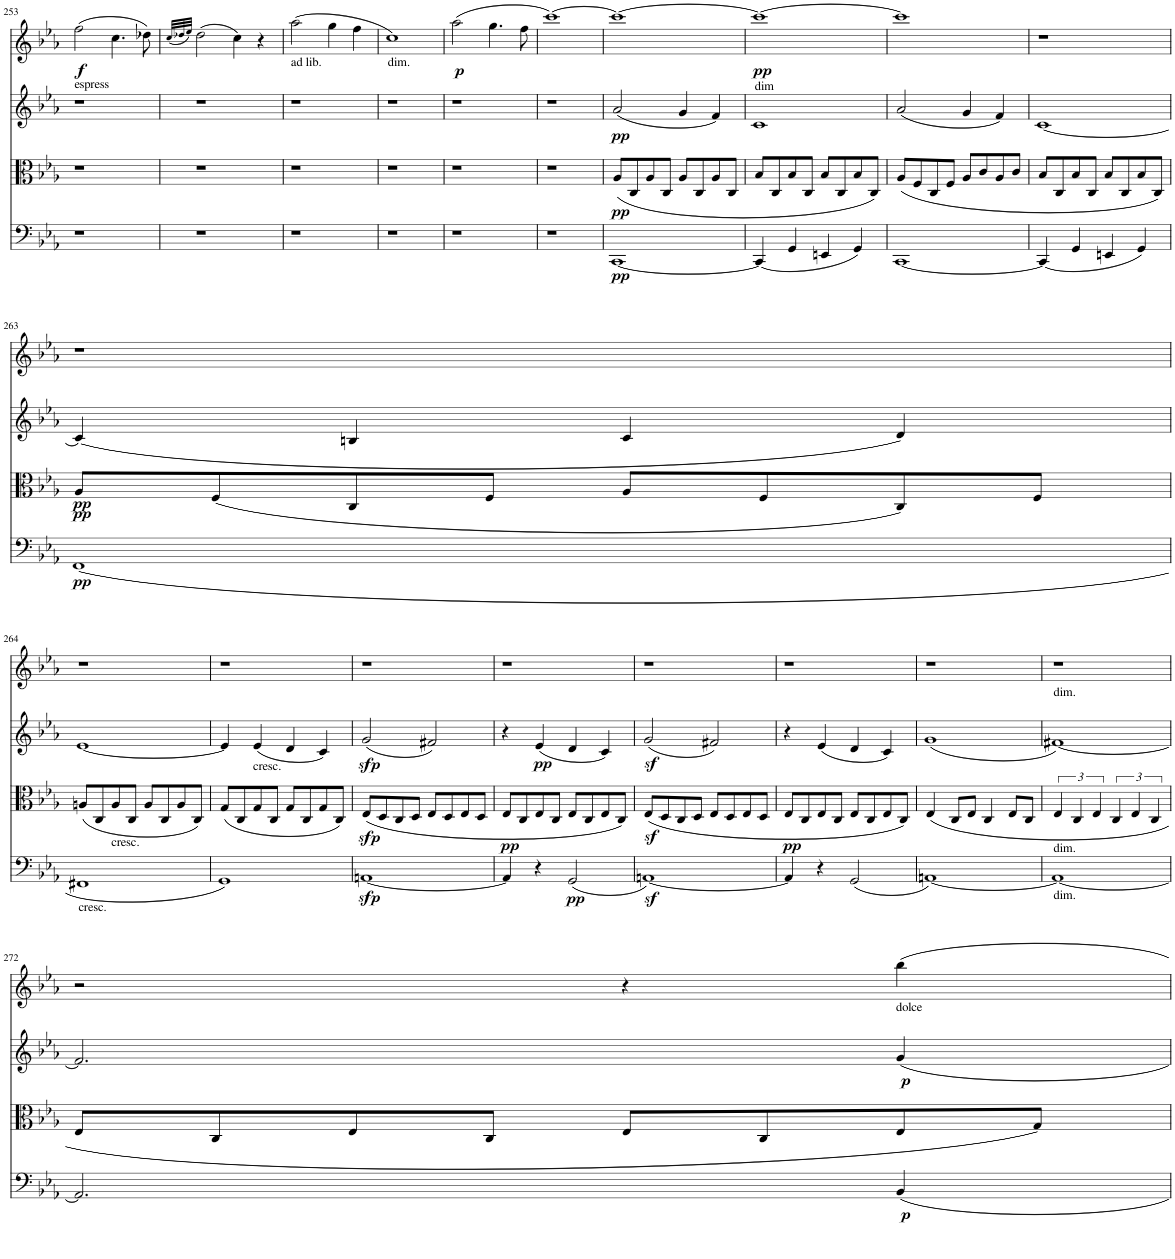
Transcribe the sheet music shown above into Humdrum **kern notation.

**kern	**dynam	**kern	**dynam	**kern	**dynam	**kern	**dynam
*part4	*part4	*part3	*part3	*part2	*part2	*part1	*part1
*staff4	*staff4	*staff3	*staff3	*staff2	*staff2	*staff1	*staff1
*I"Sampler	*	*I"Sampler	*	*I"Sampler	*	*I"Sampler	*
*I'Samp	*	*I'Samp	*	*I'Samp	*	*I'Samp	*
!!LO:PB:g=z
*clefF4	*	*clefC3	*	*clefG2	*	*clefG2	*
*k[b-e-a-]	*	*k[b-e-a-]	*	*k[b-e-a-]	*	*k[b-e-a-]	*
*M4/4	*	*M4/4	*	*M4/4	*	*M4/4	*
*met(c)	*	*met(c)	*	*met(c)	*	*met(c)	*
=253	=253	=253	=253	=253	=253	=253	=253
!	!	!	!	!	!	!LO:TX:b:t=espress	!
!	!	!	!	!	!	!	!LO:DY:b
1r	.	1r	.	1r	.	(2ff\	f
.	.	.	.	.	.	4.cc\	.
.	.	.	.	.	.	8dd-X\)	.
=254	=254	=254	=254	=254	=254	=254	=254
.	.	.	.	.	.	(32qcc/LLL	.
.	.	.	.	.	.	32qdd-X/	.
.	.	.	.	.	.	32qee-/JJJ)	.
1r	.	1r	.	1r	.	(2dd-\	.
.	.	.	.	.	.	4cc\)	.
.	.	.	.	.	.	4r	.
=255	=255	=255	=255	=255	=255	=255	=255
!	!	!	!	!	!	!LO:TX:b:t=ad lib.	!
1r	.	1r	.	1r	.	(2aa-\	.
.	.	.	.	.	.	4gg\	.
.	.	.	.	.	.	4ff\	.
=256	=256	=256	=256	=256	=256	=256	=256
!	!	!	!	!	!	!LO:TX:b:t=dim.	!
1r	.	1r	.	1r	.	1cc)	.
=257	=257	=257	=257	=257	=257	=257	=257
!	!	!	!	!	!	!	!LO:DY:b
1r	.	1r	.	1r	.	(2aa-\	p
.	.	.	.	.	.	4.gg\	.
.	.	.	.	.	.	8ff\	.
=258	=258	=258	=258	=258	=258	=258	=258
1r	.	1r	.	1r	.	[1ccc)	.
=259	=259	=259	=259	=259	=259	=259	=259
!	!LO:DY:b	!	!LO:DY:b	!	!LO:DY:b	!	!
[1CC	pp	(8A-/L	pp	(2a-/	pp	1ccc_	.
.	.	8C/	.	.	.	.	.
.	.	8A-/	.	.	.	.	.
.	.	8C/J	.	.	.	.	.
.	.	8A-/L	.	4g/	.	.	.
.	.	8C/	.	.	.	.	.
.	.	8A-/	.	4f/)	.	.	.
.	.	8C/J	.	.	.	.	.
=260	=260	=260	=260	=260	=260	=260	=260
!	!	!	!	!	!	!LO:TX:b:t=dim	!
!	!	!	!	!	!	!	!LO:DY:b
(4CC/]	.	8B-/L	.	1c	.	1ccc_	pp
.	.	8C/	.	.	.	.	.
4GG/	.	8B-/	.	.	.	.	.
.	.	8C/J	.	.	.	.	.
4EEn/	.	8B-/L	.	.	.	.	.
.	.	8C/	.	.	.	.	.
4GG/)	.	8B-/	.	.	.	.	.
.	.	8C/J)	.	.	.	.	.
=261	=261	=261	=261	=261	=261	=261	=261
[1CC	.	(8A-/L	.	(2a-/	.	1ccc]	.
.	.	8F/	.	.	.	.	.
.	.	8C/	.	.	.	.	.
.	.	8F/J	.	.	.	.	.
.	.	8A-/L	.	4g/	.	.	.
.	.	8c/	.	.	.	.	.
.	.	8A-/	.	4f/)	.	.	.
.	.	8c/J	.	.	.	.	.
=262	=262	=262	=262	=262	=262	=262	=262
(4CC/]	.	8B-/L	.	[1c	.	1r	.
.	.	8C/	.	.	.	.	.
4GG/	.	8B-/	.	.	.	.	.
.	.	8C/J	.	.	.	.	.
4EEn/	.	8B-/L	.	.	.	.	.
.	.	8C/	.	.	.	.	.
4GG/)	.	8B-/	.	.	.	.	.
.	.	8C/J)	.	.	.	.	.
!!LO:LB:g=z
=263	=263	=263	=263	=263	=263	=263	=263
!	!LO:DY:b	!	!LO:DY:b	!	!	!	!
!	!	!	!LO:DY:n=1:b	!	!	!	!
(1FF	pp	8A-/L	pp pp	(4c/]	.	1r	.
.	.	(8F/	.	.	.	.	.
.	.	8C/	.	4Bn/	.	.	.
.	.	8F/J	.	.	.	.	.
.	.	8A-/L	.	4c/	.	.	.
.	.	8F/	.	.	.	.	.
.	.	8C/)	.	4d/)	.	.	.
.	.	8F/J	.	.	.	.	.
!!LO:LB:g=z
=264	=264	=264	=264	=264	=264	=264	=264
!LO:TX:b:t=cresc.	!	!	!	!	!	!	!
1FF#X	.	(8An/L	.	[1e-	.	1r	.
.	.	8C/	.	.	.	.	.
!	!	!LO:TX:b:t=cresc.	!	!	!	!	!
.	.	8A/	.	.	.	.	.
.	.	8C/J	.	.	.	.	.
.	.	8A/L	.	.	.	.	.
.	.	8C/	.	.	.	.	.
.	.	8A/	.	.	.	.	.
.	.	8C/J)	.	.	.	.	.
=265	=265	=265	=265	=265	=265	=265	=265
1GG)	.	(8G/L	.	4e-/]	.	1r	.
.	.	8C/	.	.	.	.	.
!	!	!	!	!LO:TX:b:t=cresc.	!	!	!
.	.	8G/	.	(4e-/	.	.	.
.	.	8C/J	.	.	.	.	.
.	.	8G/L	.	4d/	.	.	.
.	.	8C/	.	.	.	.	.
.	.	8G/	.	4c/)	.	.	.
.	.	8C/J)	.	.	.	.	.
=266	=266	=266	=266	=266	=266	=266	=266
!	!LO:DY:b	!	!LO:DY:b	!	!LO:DY:b	!	!
[1AAn	sfp	(8E-/L	sfp	(2g/	sfp	1r	.
.	.	8D/	.	.	.	.	.
.	.	8C/	.	.	.	.	.
.	.	8D/J	.	.	.	.	.
.	.	8E-/L	.	2f#X/)	.	.	.
.	.	8D/	.	.	.	.	.
.	.	8E-/	.	.	.	.	.
.	.	8D/J	.	.	.	.	.
=267	=267	=267	=267	=267	=267	=267	=267
!	!	!	!LO:DY:b	!	!	!	!
4AA/]	.	8E-/L	pp	4r	.	1r	.
.	.	8C/	.	.	.	.	.
!	!	!	!	!	!LO:DY:b	!	!
4r	.	8E-/	.	(4e-/	pp	.	.
.	.	8C/J	.	.	.	.	.
!	!LO:DY:b	!	!	!	!	!	!
(2GG/	pp	8E-/L	.	4d/	.	.	.
.	.	8C/	.	.	.	.	.
.	.	8E-/	.	4c/)	.	.	.
.	.	8C/J)	.	.	.	.	.
=268	=268	=268	=268	=268	=268	=268	=268
[1AAnz<)	.	(8E-z</L	.	(2gz</	.	1r	.
.	.	8D/	.	.	.	.	.
.	.	8C/	.	.	.	.	.
.	.	8D/J	.	.	.	.	.
.	.	8E-/L	.	2f#X/)	.	.	.
.	.	8D/	.	.	.	.	.
.	.	8E-/	.	.	.	.	.
.	.	8D/J	.	.	.	.	.
=269	=269	=269	=269	=269	=269	=269	=269
!	!	!	!LO:DY:b	!	!	!	!
4AA/]	.	8E-/L	pp	4r	.	1r	.
.	.	8C/	.	.	.	.	.
4r	.	8E-/	.	(4e-/	.	.	.
.	.	8C/J	.	.	.	.	.
(2GG/	.	8E-/L	.	4d/	.	.	.
.	.	8C/	.	.	.	.	.
.	.	8E-/	.	4c/)	.	.	.
.	.	8C/J)	.	.	.	.	.
=270	=270	=270	=270	=270	=270	=270	=270
[1AAn)	.	(4E-/	.	(1g	.	1r	.
.	.	8C/L	.	.	.	.	.
.	.	8E-/J	.	.	.	.	.
.	.	4C/	.	.	.	.	.
.	.	8E-/L	.	.	.	.	.
.	.	8C/J	.	.	.	.	.
=271	=271	=271	=271	=271	=271	=271	=271
!	!	!	!	!LO:TX:a:t=dim.	!	!	!
!	!	!LO:TX:b:t=dim.	!	!	!	!	!
!LO:TX:b:t=dim.	!	!	!	!	!	!	!
1AA_	.	6E-/	.	[1f#X)	.	1r	.
.	.	6C/	.	.	.	.	.
.	.	6E-/	.	.	.	.	.
.	.	6C/	.	.	.	.	.
.	.	6E-/	.	.	.	.	.
.	.	6C/	.	.	.	.	.
!!LO:LB:g=z
=272	=272	=272	=272	=272	=272	=272	=272
2.AA/]	.	8E-/L	.	2.f#/]	.	2r	.
.	.	8C/	.	.	.	.	.
.	.	8E-/	.	.	.	.	.
.	.	8C/J	.	.	.	.	.
.	.	8E-/L	.	.	.	4r	.
.	.	8C/	.	.	.	.	.
!	!	!	!	!	!	!LO:TX:b:t=dolce	!
!	!LO:DY:b	!	!	!	!LO:DY:b	!	!
4BB-/	p	8E-/	.	4g/	p	4bb-\	.
.	.	8G/J)	.	.	.	.	.
=	=	=	=	=	=	=	=
*-	*-	*-	*-	*-	*-	*-	*-
